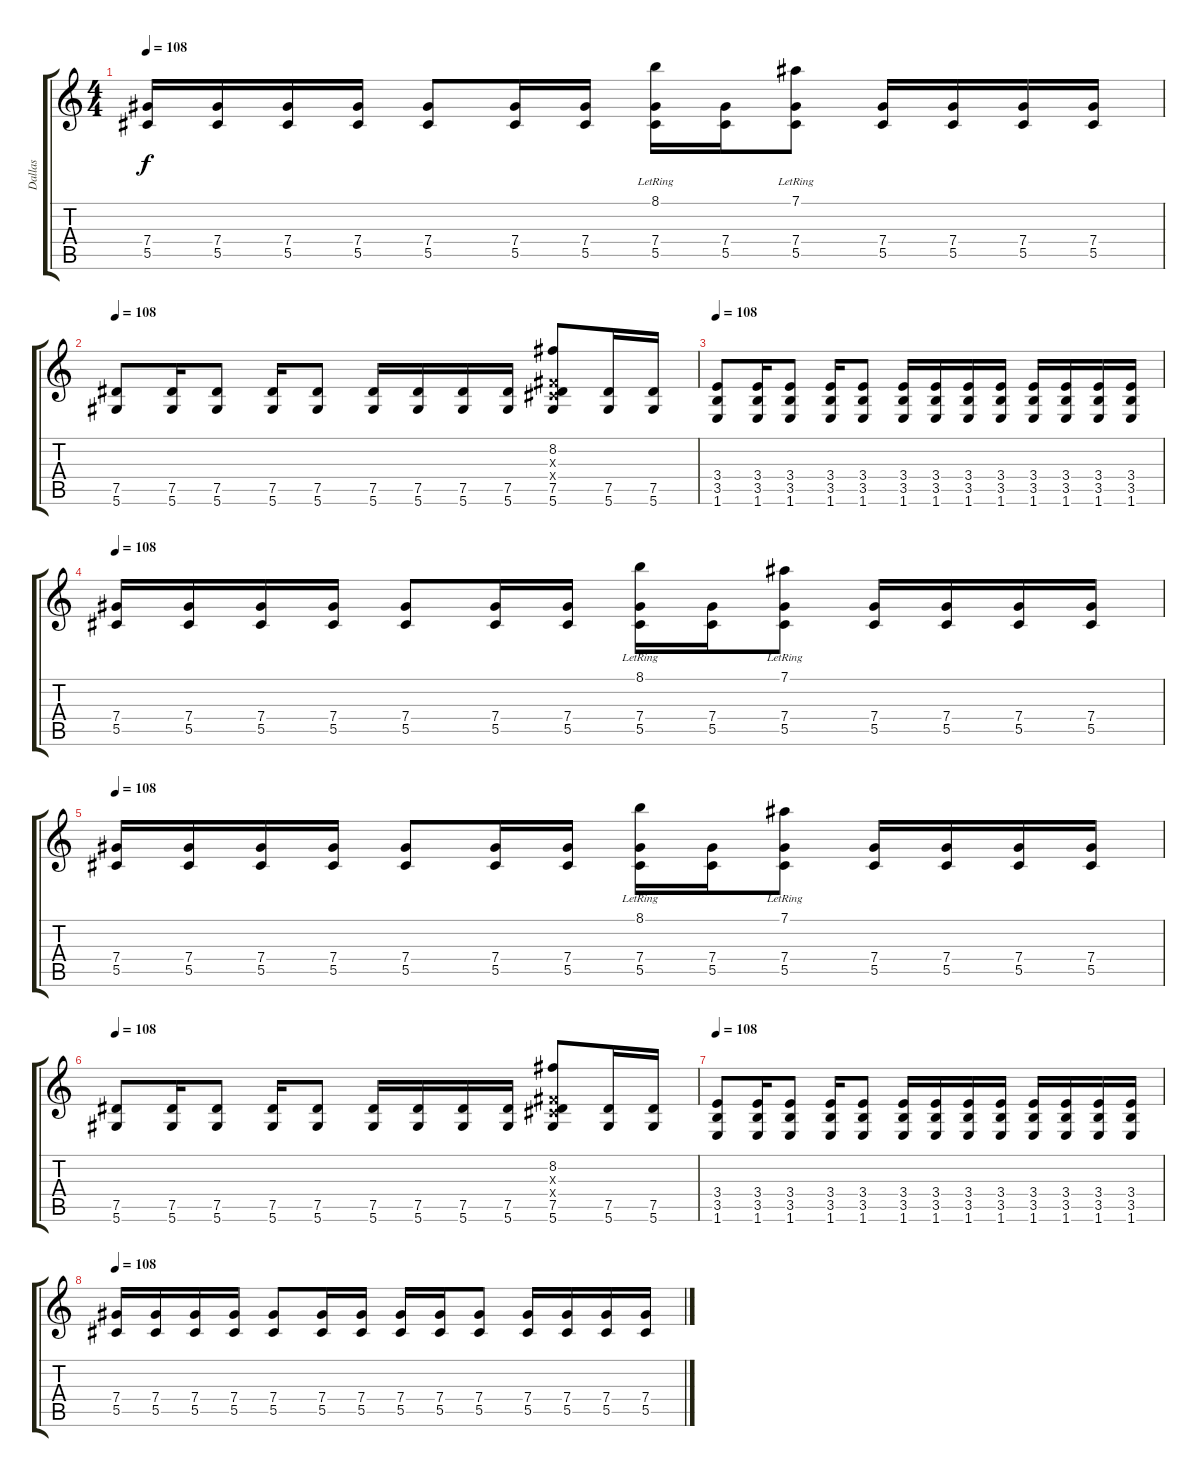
\track ("Dallas" "Dallas") {instrument overdrivenguitar}
\staff {score tabs}
\tuning (Eb4 Bb3 Gb3 Db3 Ab2 Eb2) {hide}
\ts (4 4)
\tempo 108
\clef g2
\ks c
(7.4 5.5).16{dy f} (7.4 5.5).16 (7.4 5.5).16 (7.4 5.5).16 (7.4 5.5).8 (7.4 5.5).16 (7.4 5.5).16 (8.1{lr} 7.4 5.5).16 (7.4 5.5).16 (7.1{lr} 7.4 5.5).8 (7.4 5.5).16 (7.4 5.5).16 (7.4 5.5).16 (7.4 5.5).16 |
\tempo 108
(7.5 5.6).8 (7.5 5.6).16 (7.5 5.6).8 (7.5 5.6).16 (7.5 5.6).8 (7.5 5.6).16 (7.5 5.6).16 (7.5 5.6).16 (7.5 5.6).16 (8.2 0.3{x} 0.4{x} 7.5 5.6).8 (7.5 5.6).16 (7.5 5.6).16 |
\tempo 108
(3.4 3.5 1.6).8 (3.4 3.5 1.6).16 (3.4 3.5 1.6).8 (3.4 3.5 1.6).16 (3.4 3.5 1.6).8 (3.4 3.5 1.6).16 (3.4 3.5 1.6).16 (3.4 3.5 1.6).16 (3.4 3.5 1.6).16 (3.4 3.5 1.6).16 (3.4 3.5 1.6).16 (3.4 3.5 1.6).16 (3.4 3.5 1.6).16 |
\tempo 108
(7.4 5.5).16 (7.4 5.5).16 (7.4 5.5).16 (7.4 5.5).16 (7.4 5.5).8 (7.4 5.5).16 (7.4 5.5).16 (8.1{lr} 7.4 5.5).16 (7.4 5.5).16 (7.1{lr} 7.4 5.5).8 (7.4 5.5).16 (7.4 5.5).16 (7.4 5.5).16 (7.4 5.5).16 |
\tempo 108
(7.4 5.5).16 (7.4 5.5).16 (7.4 5.5).16 (7.4 5.5).16 (7.4 5.5).8 (7.4 5.5).16 (7.4 5.5).16 (8.1{lr} 7.4 5.5).16 (7.4 5.5).16 (7.1{lr} 7.4 5.5).8 (7.4 5.5).16 (7.4 5.5).16 (7.4 5.5).16 (7.4 5.5).16 |
\tempo 108
(7.5 5.6).8 (7.5 5.6).16 (7.5 5.6).8 (7.5 5.6).16 (7.5 5.6).8 (7.5 5.6).16 (7.5 5.6).16 (7.5 5.6).16 (7.5 5.6).16 (8.2 0.3{x} 0.4{x} 7.5 5.6).8 (7.5 5.6).16 (7.5 5.6).16 |
\tempo 108
(3.4 3.5 1.6).8 (3.4 3.5 1.6).16 (3.4 3.5 1.6).8 (3.4 3.5 1.6).16 (3.4 3.5 1.6).8 (3.4 3.5 1.6).16 (3.4 3.5 1.6).16 (3.4 3.5 1.6).16 (3.4 3.5 1.6).16 (3.4 3.5 1.6).16 (3.4 3.5 1.6).16 (3.4 3.5 1.6).16 (3.4 3.5 1.6).16 |
\tempo 108
(7.4 5.5).16 (7.4 5.5).16 (7.4 5.5).16 (7.4 5.5).16 (7.4 5.5).8 (7.4 5.5).16 (7.4 5.5).16 (7.4 5.5).16 (7.4 5.5).16 (7.4 5.5).8 (7.4 5.5).16 (7.4 5.5).16 (7.4 5.5).16 (7.4 5.5).16
